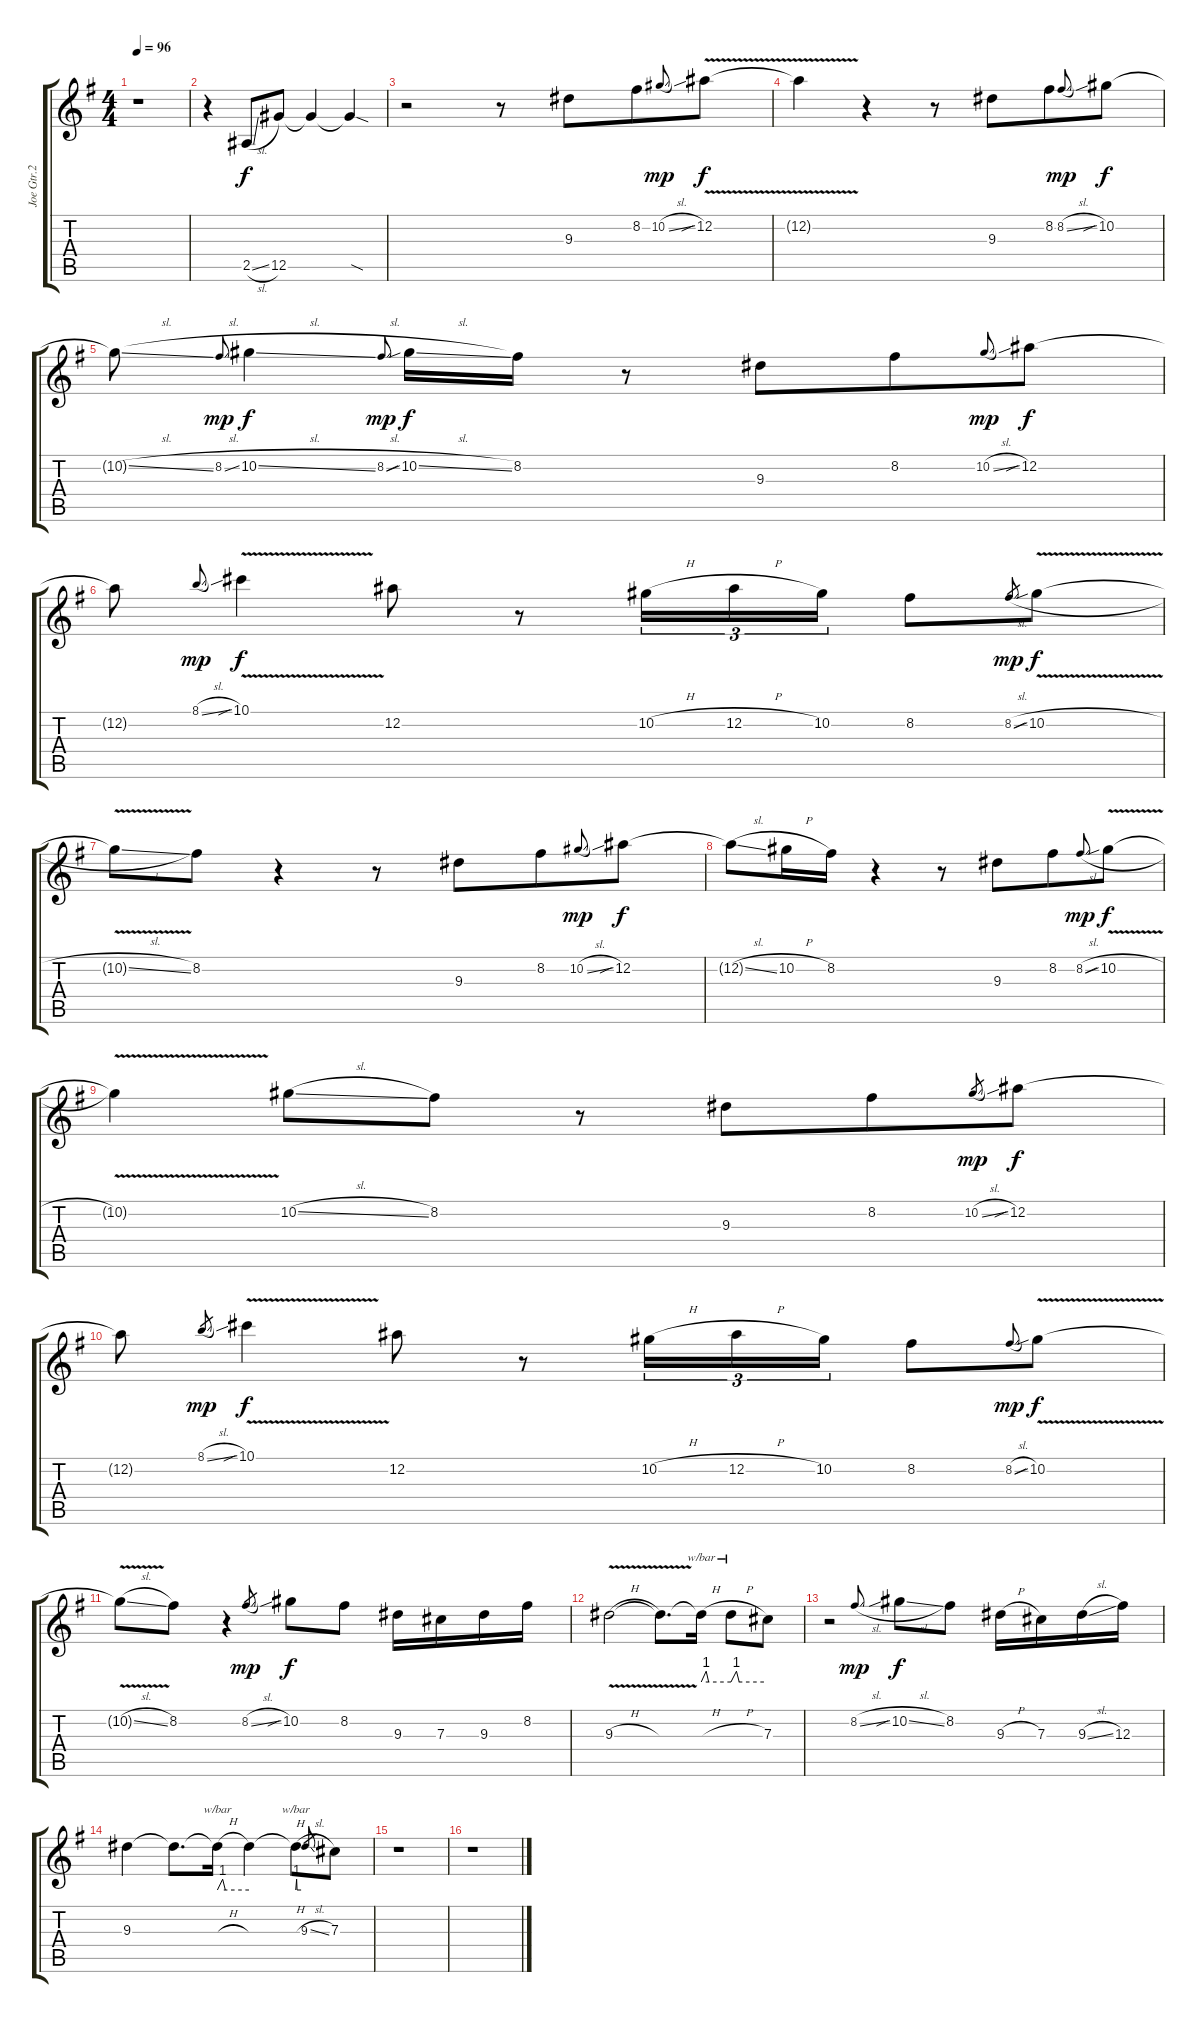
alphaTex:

\track ("Joe Gtr.2" "Joe Gtr.2") {instrument distortionguitar}
\staff {score tabs}
\tuning (Eb4 Bb3 Gb3 Db3 Ab2 Eb2) {hide}
\ts (4 4)
\tempo 96
\clef g2
\ks eminor
r.1{dy f} |
\ks g
r.4 2.5{sl}.8 12.5.8 12.5{t}.4 12.5{sod t}.4 |
\ks eminor
r.2 r.8 9.3.8{beam merge} 8.2.8 10.2{sl}.8{gr onbeat dy mp} 12.2{v sib}.8{dy f} |
\ks g
12.2{t}.4 r.4 r.8 9.3.8{beam merge} 8.2.8 8.2{sl}.8{gr onbeat dy mp} 10.2{sib}.8{dy f} |
\ks eminor
10.2{sl t}.8 8.2{sl}.8{gr onbeat dy mp} 10.2{sl}.4{dy f} 8.2{sl}.8{gr onbeat dy mp} 10.2{sib sl}.16{dy f} 8.2.16 r.8 9.3.8{beam merge} 8.2.8 10.2{sl}.8{gr onbeat dy mp} 12.2{sib}.8{dy f} |
\ks g
12.2{t}.8 8.1{sl}.8{gr onbeat dy mp} 10.1{v sib}.4{dy f} 12.2.8 r.8 10.2{h}.16{tu (3 2)} 12.2{h}.16{tu (3 2) beam merge} 10.2.16{tu (3 2)} 8.2.8 8.2{sl}.8{gr dy mp} 10.2{v sib h}.8{dy f} |
\ks eminor
10.2{sl t}.8 8.2.8 r.4 r.8 9.3.8{beam merge} 8.2.8 10.2{sl}.8{gr onbeat dy mp} 12.2{sib}.8{dy f} |
\ks g
12.2{sl t}.8 10.2{h}.16 8.2.16 r.4 r.8 9.3.8{beam merge} 8.2.8 8.2{sl}.8{gr onbeat dy mp} 10.2{v sib h}.8{dy f} |
\ks eminor
10.2{v t}.4 10.2{sl}.8 8.2.8 r.8 9.3.8{beam merge} 8.2.8 10.2{sl}.8{gr dy mp} 12.2{sib}.8{dy f} |
\ks g
12.2{t}.8 8.1{sl}.8{gr dy mp} 10.1{v sib}.4{dy f} 12.2.8 r.8 10.2{h}.16{tu (3 2)} 12.2{h}.16{tu (3 2) beam merge} 10.2.16{tu (3 2)} 8.2.8 8.2{sl}.8{gr onbeat dy mp} 10.2{v sib}.8{dy f} |
\ks eminor
10.2{sl t}.8 8.2.8 r.4 8.2{sl}.8{gr dy mp} 10.2{sib}.8{dy f} 8.2.8 9.3.16 7.3.16 9.3.16 8.2.16 |
\ks g
9.3{v h}.2 9.3{t}.8{d} 9.3{h t}.16{tbe (custom default 0 0 10 4 15 0 60 0)} 9.3{h t}.8{tbe (custom default 0 0 10 4 15 0 60 0)} 7.3.8 |
\ks eminor
r.2 8.2{sl}.8{gr onbeat dy mp} 10.2{sib sl}.8{dy f} 8.2.8 9.3{h}.16 7.3.16 9.3{sl}.16 12.3.16 |
\ks g
9.3.4 9.3{t}.8{d} 9.3{h t}.16{tbe (custom default 0 0 10 4 15 0 60 0)} 9.3{t}.4 9.3{h t}.8{tbe (custom default 0 0 10 4 15 0 60 0)} 9.3{sl}.8{gr} 7.3.8 |
\ks eminor
r.1 |
\ks g
r.1
